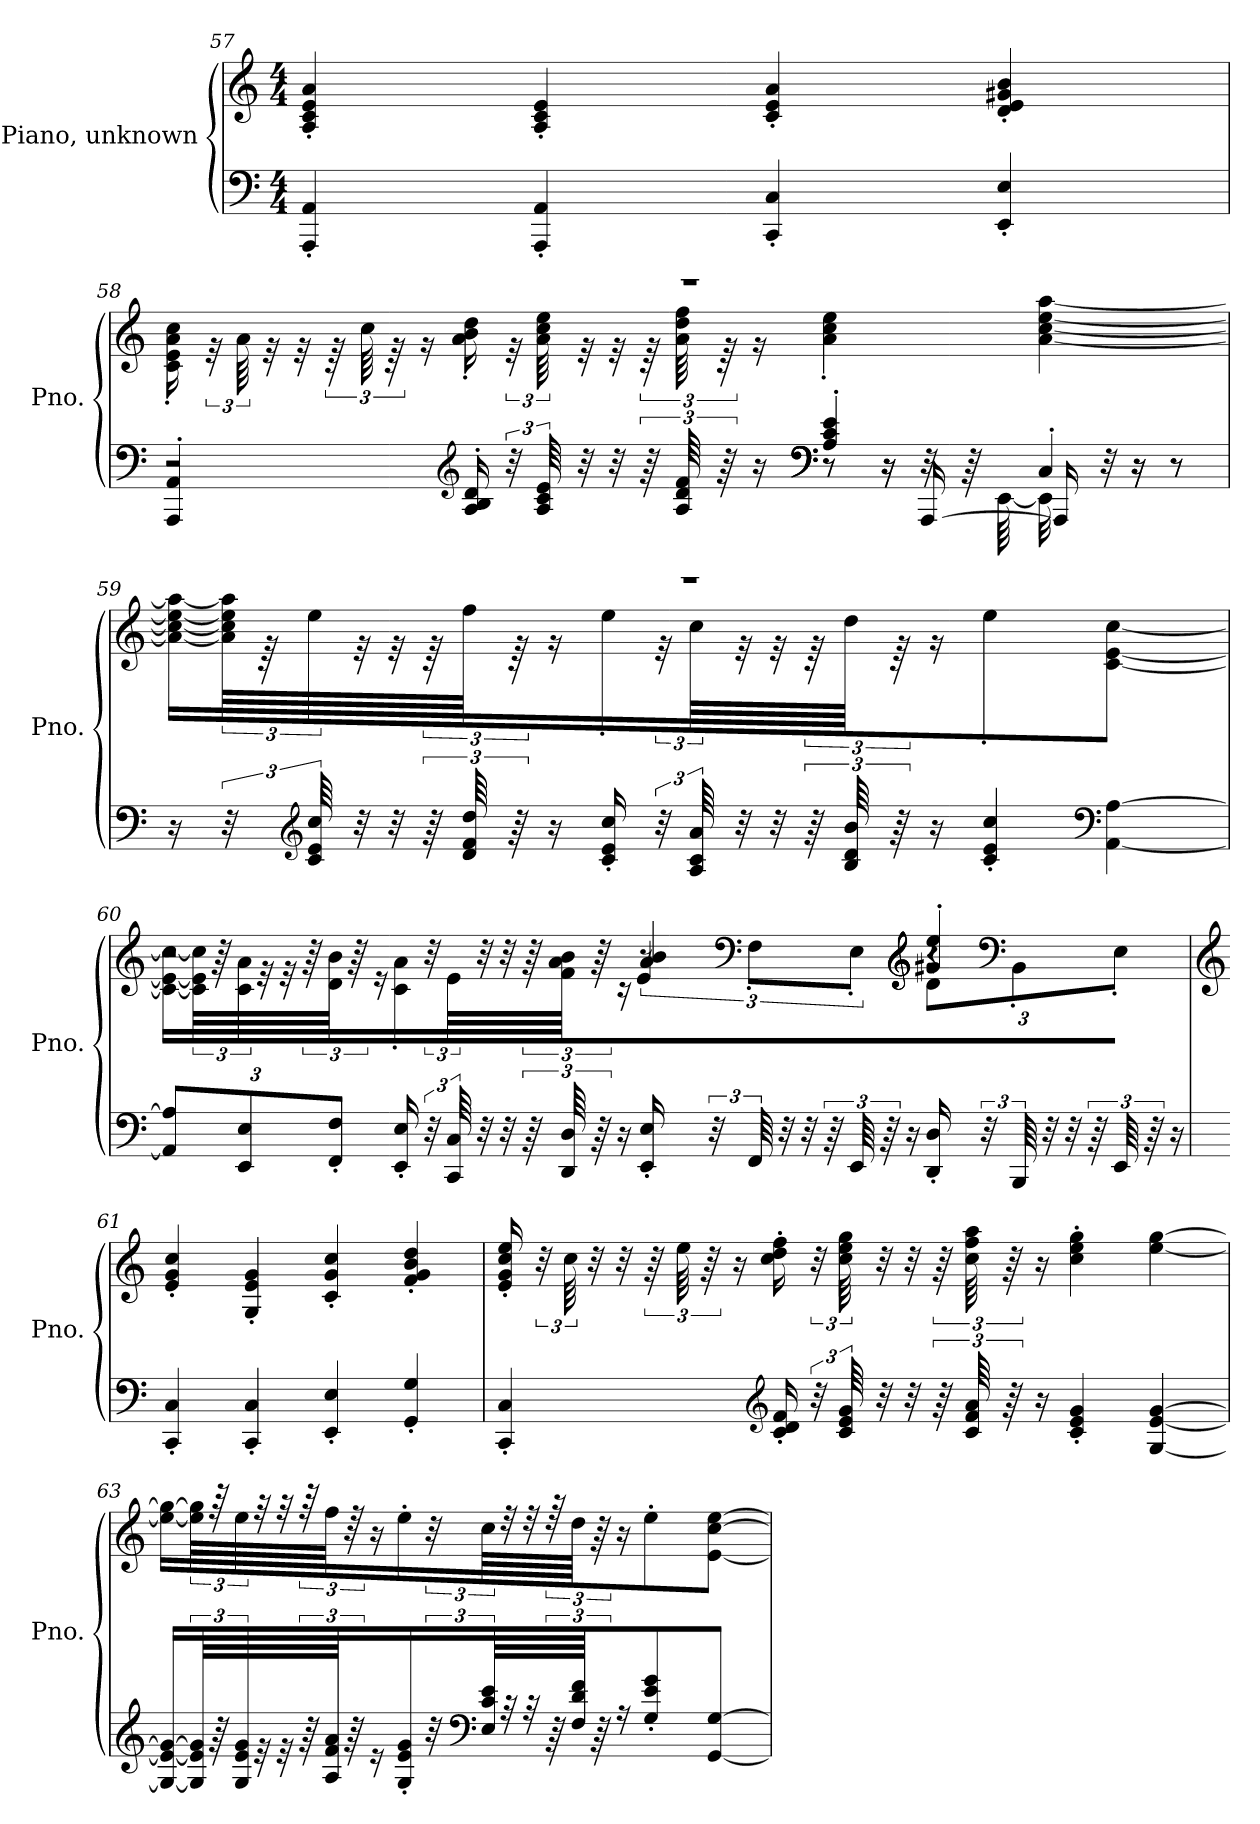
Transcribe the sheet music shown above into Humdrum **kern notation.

**kern	**kern
*part1	*part1
*staff2	*staff1
*I"Piano, unknown	*
*I'Pno.	*
!!LO:LB:g=z
*clefF4	*clefG2
*k[]	*k[]
*M4/4	*M4/4
=57	=57
4AAA/' 4AA/'	4A/' 4c/' 4e/' 4a/'
4AAA/' 4AA/'	4A/' 4c/' 4e/'
4CC/' 4C/'	4c/' 4e/' 4a/'
4EE/' 4E/'	4d/' 4e/' 4g#X/' 4b/'
=58	=58
*^	*^
*	*^	*	*
4AAA/' 4AA/'	2r	2r	1r	16c\' 16e\' 16a\' 16cc\'
.	.	.	.	48r
.	.	.	.	96a\
.	.	.	.	32r
.	.	.	.	32r
.	.	.	.	96r
.	.	.	.	96cc\
.	.	.	.	96r
.	.	.	.	16r
*clefG2	*	*	*	*
16A/' 16B/' 16d/'	.	.	.	16a\' 16b\' 16dd\'
48r	.	.	.	48r
96A/ 96c/ 96e/	.	.	.	96a\ 96cc\ 96ee\
32r	.	.	.	32r
32r	.	.	.	32r
96r	.	.	.	96r
96A/ 96d/ 96f/	.	.	.	96a\ 96dd\ 96ff\
96r	.	.	.	96r
16r	.	.	.	16r
*clefF4	*	*	*	*
4A/' 4c/' 4e/'	8r	8r	.	4a\' 4cc\' 4ee\'
.	16r	16r	.	.
.	32r	[16AAA/	.	.
.	64r	.	.	.
.	[64EE\	.	.	.
4C'/	32EE\]	16AAA/]	.	[4a\ [4cc\ [4ee\ [4aa\
.	32r	.	.	.
.	16r	16r	.	.
.	8r	8r	.	.
*v	*v	*v	*	*
!!LO:LB:g=z	!!
=59	=59	=59
16r	1r	16a\_ 16cc\_ 16ee\_ 16aa\_LL
48r	.	96a\] 96cc\] 96ee\] 96aa\]JJkk
.	.	96r
*clefG2	*	*
96c/ 96e/ 96cc/	.	96ee\
32r	.	32r
32r	.	32r
96r	.	96r
96d/ 96f/ 96dd/	.	96ff\
96r	.	96r
16r	.	16r
16c/' 16e/' 16cc/'	.	16ee'\
48r	.	48r
96A/ 96c/ 96a/	.	96cc\
32r	.	32r
32r	.	32r
96r	.	96r
96B/ 96d/ 96b/	.	96dd\
96r	.	96r
16r	.	16r
4c/' 4e/' 4cc/'	.	4ee'\
*clefF4	*	*
[4AA\ [4A\	.	[4c\ [4e\ [4cc\
*	*v	*v
!!LO:LB:g=z
=60	=60
*Xbrackettup	*
*	*^
*	*	*^
12AA/] 12A/]L	2r	16c\_ 16e\_ 16cc\_LL	2r
.	.	96c\] 96e\] 96cc\]JJkk	.
.	.	96r	.
12EE/ 12E/	.	96c\ 96a\	.
.	.	32r	.
.	.	32r	.
.	.	96r	.
12FF/' 12F/'J	.	96d\ 96b\	.
.	.	96r	.
.	.	16r	.
16EE/' 16E/'	.	16c\' 16a\'	.
*brackettup	*	*	*
48r	.	48r	.
96CC/ 96C/	.	96e\	.
32r	.	32r	.
32r	.	32r	.
96r	.	96r	.
96DD/ 96D/	.	96f\ 96a\ 96b\	.
96r	.	96r	.
16r	.	16r	.
16EE/' 16E/'	4a/ 4b/	12r	4e/
48r	.	.	.
*	*clefF4	*	*
96FF/	.	12F'\L	.
32r	.	.	.
32r	.	.	.
96r	.	.	.
96EE/	.	12E'\J	.
96r	.	.	.
16r	.	.	.
*	*clefG2	*	*
*	*	*Xbrackettup	*
16DD/' 16D/'	4g#X/' 4ee/'	12d\L	4r
48r	.	.	.
*	*clefF4	*	*
96BBB/	.	12BB'\	.
32r	.	.	.
32r	.	.	.
96r	.	.	.
96EE/	.	12E'\J	.
96r	.	.	.
16r	.	.	.
*	*v	*v	*v
!!LO:LB:g=z
=61	=61
*	*clefG2
4CC/' 4C/'	4e/' 4g/' 4cc/'
4CC/' 4C/'	4G/' 4e/' 4g/'
4EE/' 4E/'	4c/' 4g/' 4cc/'
4GG/' 4G/'	4f/' 4g/' 4b/' 4dd/'
=62	=62
4CC/' 4C/'	16e/' 16g/' 16cc/' 16ee/'
*	*brackettup
.	48r
.	96cc\
.	32r
.	32r
.	96r
.	96ee\
.	96r
.	16r
*clefG2	*
16c/' 16d/' 16f/'	16cc\' 16dd\' 16ff\'
48r	48r
96c/ 96e/ 96g/	96cc\ 96ee\ 96gg\
32r	32r
32r	32r
96r	96r
96c/ 96f/ 96a/	96cc\ 96ff\ 96aa\
96r	96r
16r	16r
4c/' 4e/' 4g/'	4cc\' 4ee\' 4gg\'
[4G/ [4e/ [4g/	[4ee\ [4gg\
!!LO:PB:g=z
=63	=63
16G/_ 16e/_ 16g/_LL	16ee\_ 16gg\_LL
96G/] 96e/] 96g/]JJkk	96ee\] 96gg\]JJkk
96r	96r
96G/ 96e/ 96g/	96ee\
32r	32r
32r	32r
96r	96r
96A/ 96f/ 96a/	96ff\
96r	96r
16r	16r
16G/' 16e/' 16g/'	16ee'\
48r	48r
*clefF4	*
96E\ 96c\ 96e\	96cc\
32r	32r
32r	32r
96r	96r
96F\ 96d\ 96f\	96dd\
96r	96r
16r	16r
4G\' 4e\' 4g\'	4ee'\
[4GG/ [4G/	[4e/ [4cc/ [4ee/
=	=
*-	*-
